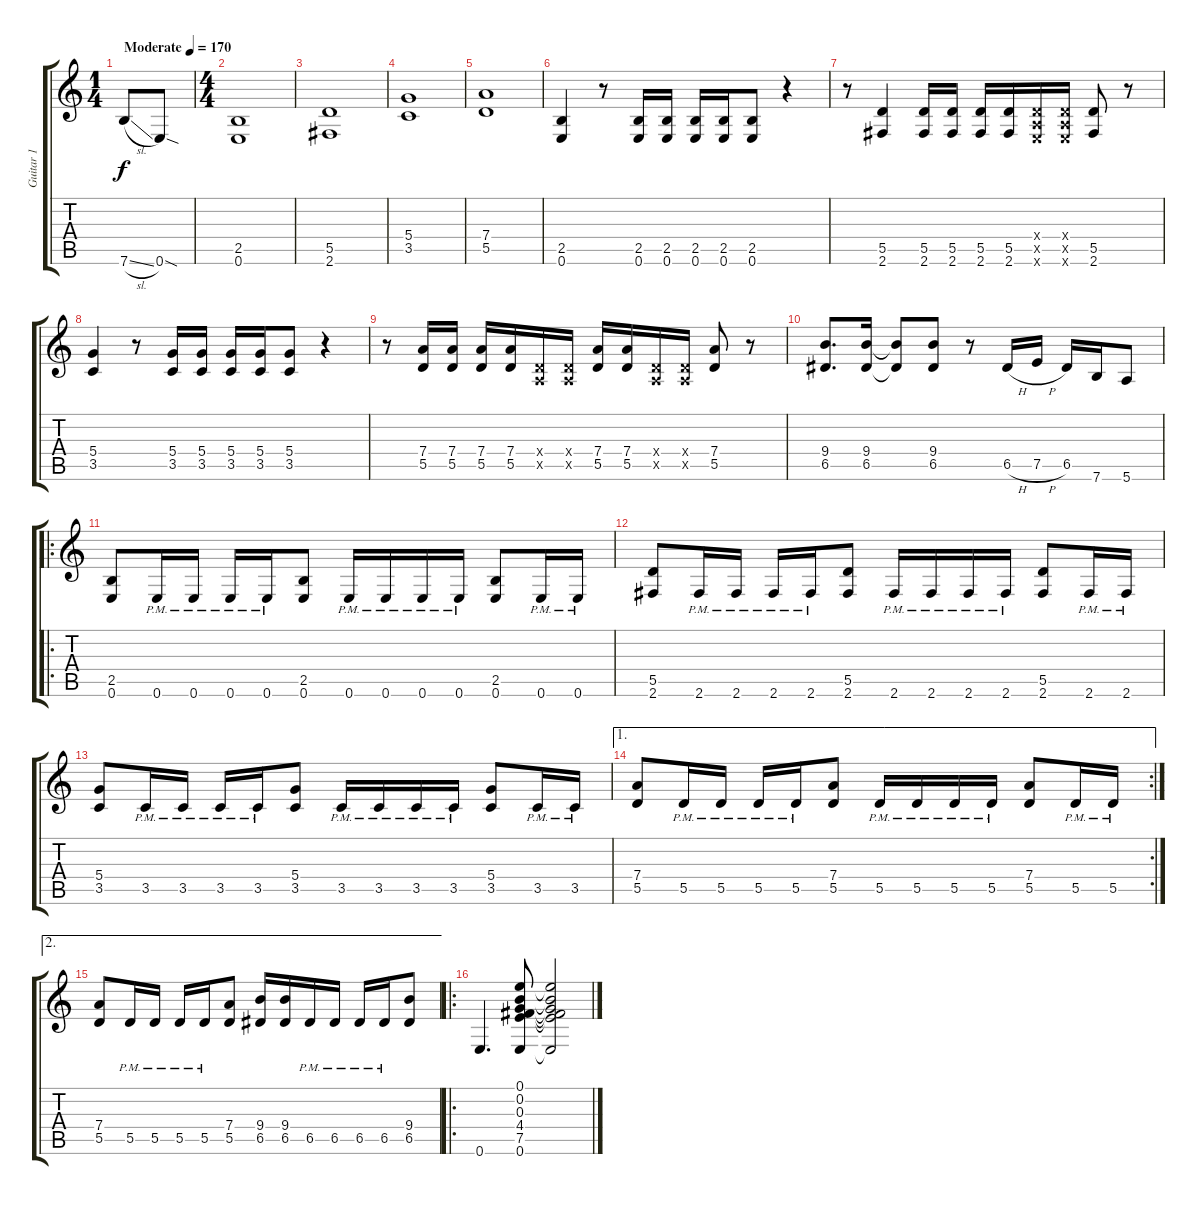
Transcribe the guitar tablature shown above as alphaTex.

\track ("Guitar 1" "Guitar 1") {instrument distortionguitar}
\staff {score tabs}
\tuning (E4 B3 G3 D3 A2 E2) {hide}
\ts (1 4)
\tempo (170 "Moderate")
\clef g2
\ks c
7.6{sl}.8{dy f instrument distortionguitar} 0.6{sod}.8 |
\ts (4 4)
(2.5 0.6).1 |
(5.5 2.6).1 |
(5.4 3.5).1 |
(7.4 5.5).1 |
(2.5 0.6).4 r.8 (2.5 0.6).16 (2.5 0.6).16 (2.5 0.6).16 (2.5 0.6).16 (2.5 0.6).8 r.4 |
r.8 (5.5 2.6).4 (5.5 2.6).16 (5.5 2.6).16 (5.5 2.6).16 (5.5 2.6).16 (0.4{x} 0.5{x} 0.6{x}).16 (0.4{x} 0.5{x} 0.6{x}).16 (5.5 2.6).8 r.8 |
(5.4 3.5).4 r.8 (5.4 3.5).16 (5.4 3.5).16 (5.4 3.5).16 (5.4 3.5).16 (5.4 3.5).8 r.4 |
r.8 (7.4 5.5).16 (7.4 5.5).16 (7.4 5.5).16 (7.4 5.5).16 (0.4{x} 0.5{x}).16 (0.4{x} 0.5{x}).16 (7.4 5.5).16 (7.4 5.5).16 (0.4{x} 0.5{x}).16 (0.4{x} 0.5{x}).16 (7.4 5.5).8 r.8 |
(9.4 6.5).8{d} (9.4 6.5).16 (9.4{t} 6.5{t}).8 (9.4 6.5).8 r.8 6.5{h}.16 7.5{h}.16 6.5.16 7.6.16 5.6.8 |
\ro
(2.5 0.6).8 0.6{pm}.16 0.6{pm}.16 0.6{pm}.16 0.6{pm}.16 (2.5 0.6).8 0.6{pm}.16 0.6{pm}.16 0.6{pm}.16 0.6{pm}.16 (2.5 0.6).8 0.6{pm}.16 0.6{pm}.16 |
(5.5 2.6).8 2.6{pm}.16 2.6{pm}.16 2.6{pm}.16 2.6{pm}.16 (5.5 2.6).8 2.6{pm}.16 2.6{pm}.16 2.6{pm}.16 2.6{pm}.16 (5.5 2.6).8 2.6{pm}.16 2.6{pm}.16 |
(5.4 3.5).8 3.5{pm}.16 3.5{pm}.16 3.5{pm}.16 3.5{pm}.16 (5.4 3.5).8 3.5{pm}.16 3.5{pm}.16 3.5{pm}.16 3.5{pm}.16 (5.4 3.5).8 3.5{pm}.16 3.5{pm}.16 |
\ae 1
\rc 2
(7.4 5.5).8 5.5{pm}.16 5.5{pm}.16 5.5{pm}.16 5.5{pm}.16 (7.4 5.5).8 5.5{pm}.16 5.5{pm}.16 5.5{pm}.16 5.5{pm}.16 (7.4 5.5).8 5.5{pm}.16 5.5{pm}.16 |
\ae 2
(7.4 5.5).8 5.5{pm}.16 5.5{pm}.16 5.5{pm}.16 5.5{pm}.16 (7.4 5.5).8 (9.4 6.5).16 (9.4 6.5).16 6.5{pm}.16 6.5{pm}.16 6.5{pm}.16 6.5{pm}.16 (9.4 6.5).8 |
\ro
0.6.4{d} (0.1 0.2 0.3 4.4 7.5 0.6).8 (0.1{t} 0.2{t} 0.3{t} 4.4{t} 7.5{t} 0.6{t}).2
